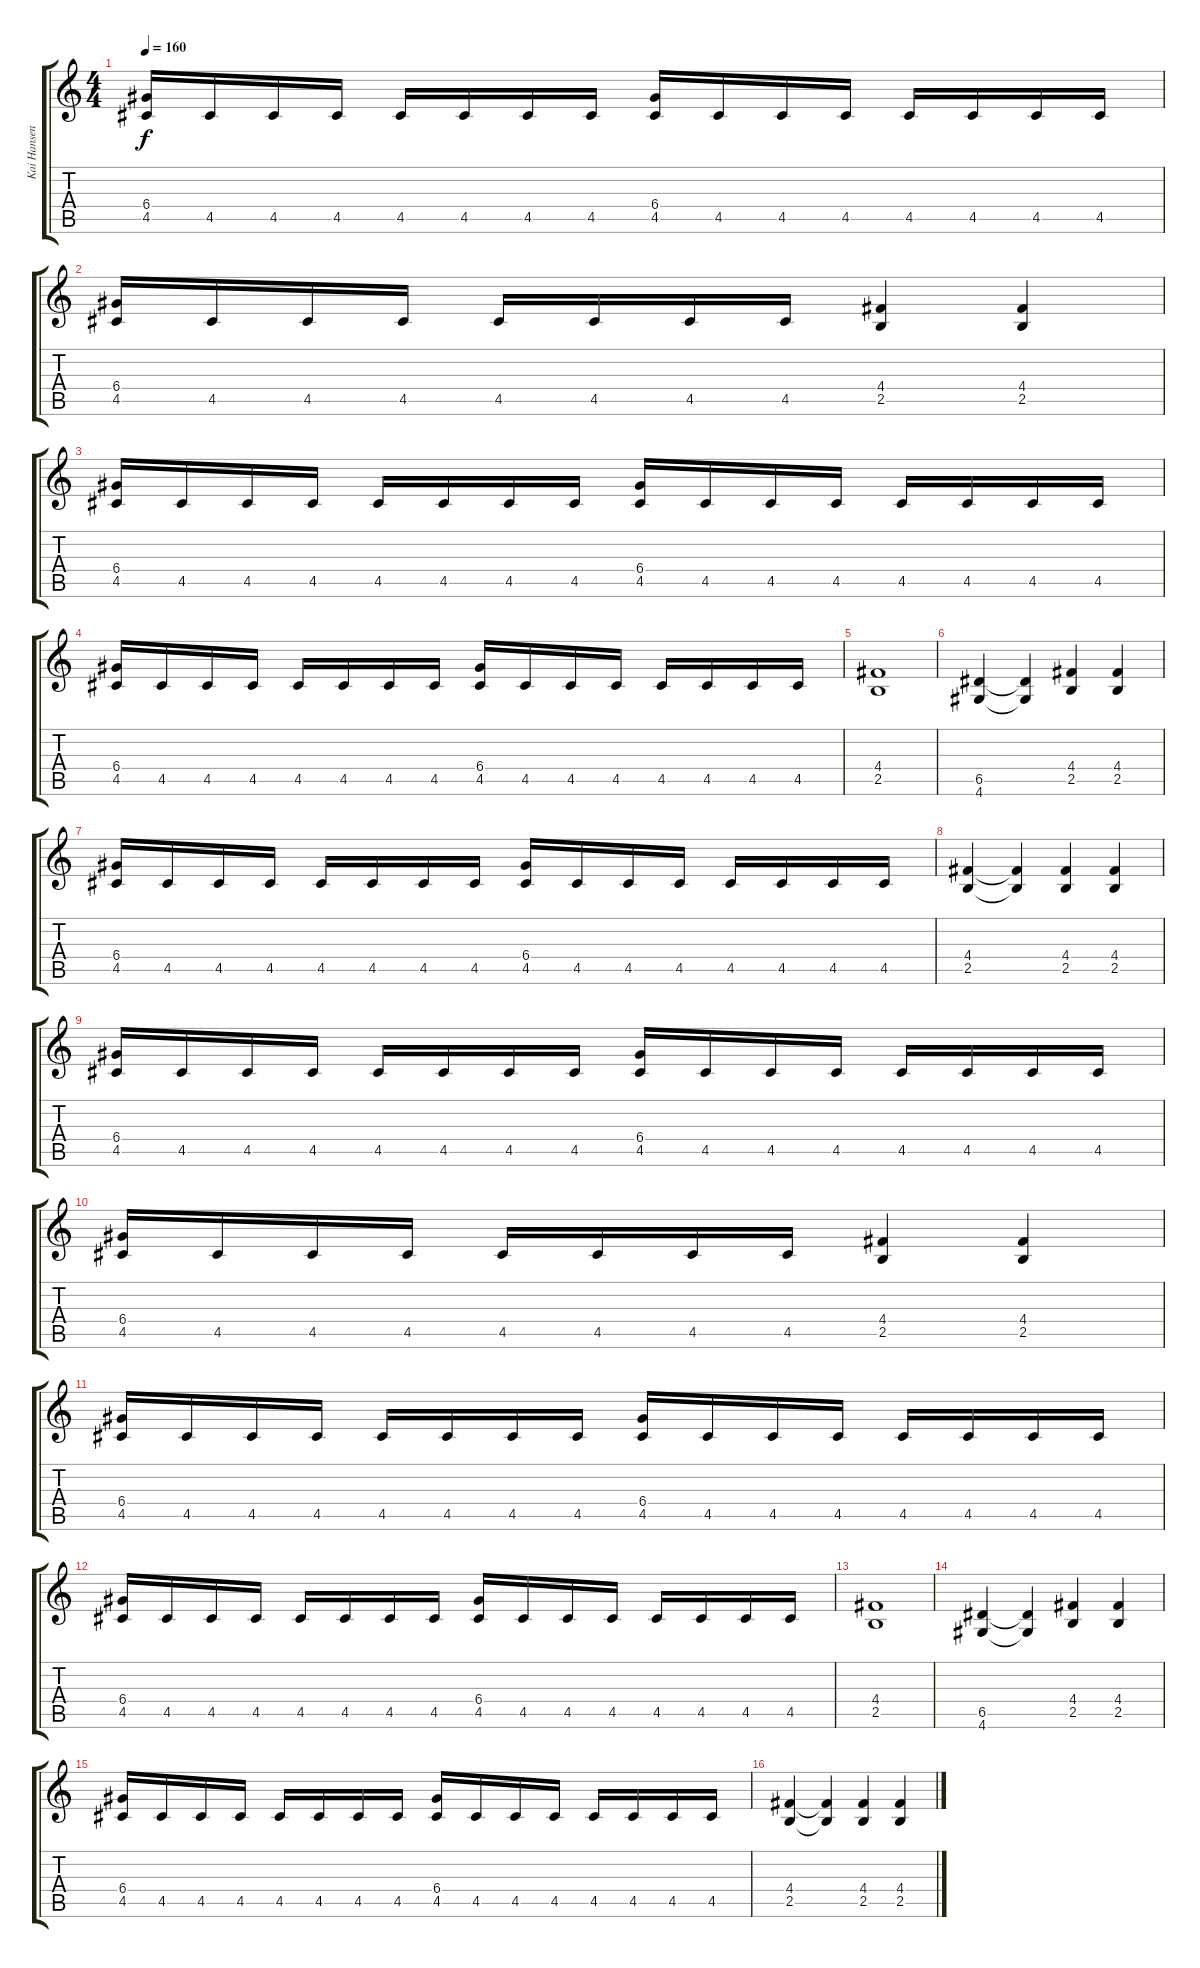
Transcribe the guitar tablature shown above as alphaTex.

\track ("Kai Hansen" "Kai Hansen") {instrument distortionguitar}
\staff {score tabs}
\tuning (E4 B3 G3 D3 A2 E2) {hide}
\ts (4 4)
\tempo 160
\clef g2
\ks c
(6.4 4.5).16{dy f} 4.5.16 4.5.16 4.5.16 4.5.16 4.5.16 4.5.16 4.5.16 (6.4 4.5).16 4.5.16 4.5.16 4.5.16 4.5.16 4.5.16 4.5.16 4.5.16 |
(6.4 4.5).16 4.5.16 4.5.16 4.5.16 4.5.16 4.5.16 4.5.16 4.5.16 (4.4 2.5).4 (4.4 2.5).4 |
(6.4 4.5).16 4.5.16 4.5.16 4.5.16 4.5.16 4.5.16 4.5.16 4.5.16 (6.4 4.5).16 4.5.16 4.5.16 4.5.16 4.5.16 4.5.16 4.5.16 4.5.16 |
(6.4 4.5).16 4.5.16 4.5.16 4.5.16 4.5.16 4.5.16 4.5.16 4.5.16 (6.4 4.5).16 4.5.16 4.5.16 4.5.16 4.5.16 4.5.16 4.5.16 4.5.16 |
(4.4 2.5).1 |
(6.5 4.6).4 (6.5{t} 4.6{t}).4 (4.4 2.5).4 (4.4 2.5).4 |
(6.4 4.5).16 4.5.16 4.5.16 4.5.16 4.5.16 4.5.16 4.5.16 4.5.16 (6.4 4.5).16 4.5.16 4.5.16 4.5.16 4.5.16 4.5.16 4.5.16 4.5.16 |
(4.4 2.5).4 (4.4{t} 2.5{t}).4 (4.4 2.5).4 (4.4 2.5).4 |
(6.4 4.5).16 4.5.16 4.5.16 4.5.16 4.5.16 4.5.16 4.5.16 4.5.16 (6.4 4.5).16 4.5.16 4.5.16 4.5.16 4.5.16 4.5.16 4.5.16 4.5.16 |
(6.4 4.5).16 4.5.16 4.5.16 4.5.16 4.5.16 4.5.16 4.5.16 4.5.16 (4.4 2.5).4 (4.4 2.5).4 |
(6.4 4.5).16 4.5.16 4.5.16 4.5.16 4.5.16 4.5.16 4.5.16 4.5.16 (6.4 4.5).16 4.5.16 4.5.16 4.5.16 4.5.16 4.5.16 4.5.16 4.5.16 |
(6.4 4.5).16 4.5.16 4.5.16 4.5.16 4.5.16 4.5.16 4.5.16 4.5.16 (6.4 4.5).16 4.5.16 4.5.16 4.5.16 4.5.16 4.5.16 4.5.16 4.5.16 |
(4.4 2.5).1 |
(6.5 4.6).4 (6.5{t} 4.6{t}).4 (4.4 2.5).4 (4.4 2.5).4 |
(6.4 4.5).16 4.5.16 4.5.16 4.5.16 4.5.16 4.5.16 4.5.16 4.5.16 (6.4 4.5).16 4.5.16 4.5.16 4.5.16 4.5.16 4.5.16 4.5.16 4.5.16 |
(4.4 2.5).4 (4.4{t} 2.5{t}).4 (4.4 2.5).4 (4.4 2.5).4
